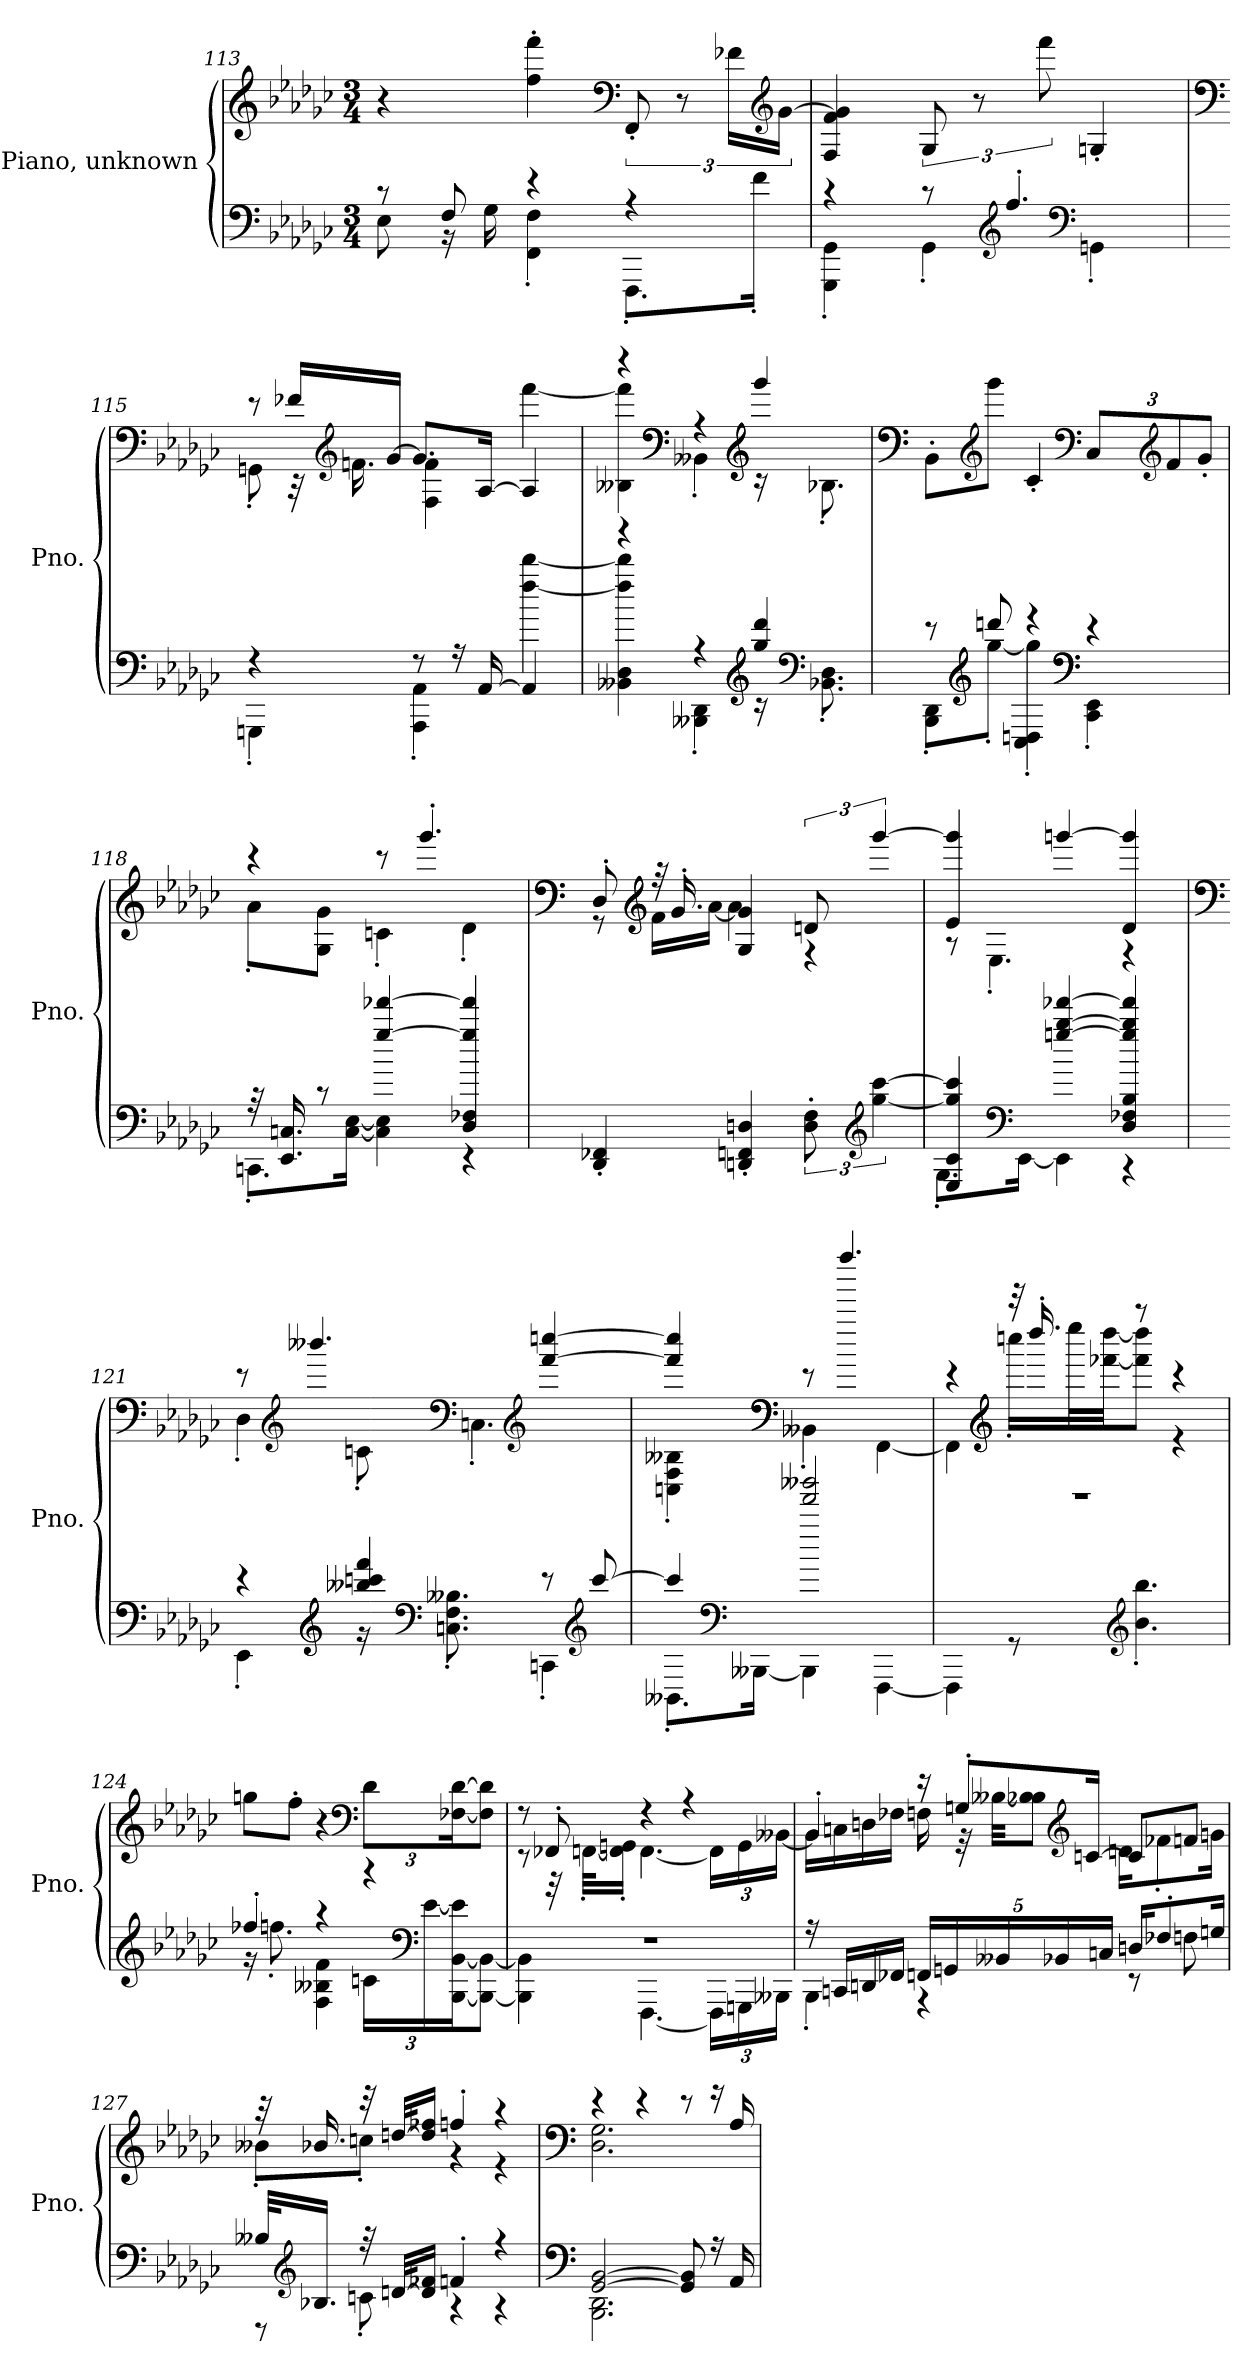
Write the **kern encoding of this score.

**kern	**kern
*part1	*part1
*staff2	*staff1
*I"Piano, unknown	*
*I'Pno.	*
*clefF4	*clefG2
*k[b-e-a-d-g-c-]	*k[b-e-a-d-g-c-]
*M3/4	*M3/4
=113	=113
*^	*
8r	8E-\	4r
8F/	16r	.
.	16G-\	.
4r	4FF\' 4F\'	4ff\' 4fff\'
*	*	*clefF4
4r	8.FFF'\L	12FF'/
.	.	12r
.	.	24f-X\LL
.	16f'\Jk	.
*	*	*clefG2
.	.	[24g-\JJ
=114	=114	=114
4r	4GGG-\' 4GG-\'	4F/ 4f/ 4g-/]
8r	4GG-'\	12G-/
.	.	12r
*clefG2	*	*
4.ff'/	.	.
.	.	12fff\
*clefF4	*	*
.	4GGn'\	4Gn'/
!!LO:PB:g=z
=115	=115	=115
*	*	*clefF4
*	*	*^
4r	4GGGn'\	8r	8GGn'\
.	.	16f-X/LL	32r
*	*	*clefG2	*
.	.	.	16.fn\
.	.	[16g-/JJ	.
8r	4AAA-\' 4AA-\'	8.g-/L]	4F\ 4f\
16r	.	.	.
[16AA-/	.	[16A-/Jk	.
4AA-/]	[4ff\ [4ddd-\	4A-/]	[4fff\
=116	=116	=116	=116
4r	4BB--X\ 4D-\ 4ff\] 4ddd-\]	4r	4B--X\ 4fff\]
*	*	*clefF4	*
4r	4BBB--X\' 4DD-\'	4r	4BB--X'\
*clefG2	*	*clefG2	*
4gg-/ 4ddd-/	16r	4ggg-/	16r
*clefF4	*	*	*
.	8.BB-X\' 8.D-\'	.	8.B-X'\
*	*	*v	*v
!!LO:LB:g=z
=117	=117	=117
*	*	*clefF4
8r	8BBB-\' 8DD-\'L	8BB-'\L
*clefG2	*	*clefG2
8dddn/	[8gg-'\J	8ggg-\J
4r	4C-\' 4Dn\' 4gg-\]'	4c-'/
*clefF4	*	*clefF4
*	*	*Xbrackettup
4r	4CC-\' 4EE-\'	12C-/L
*	*	*clefG2
.	.	12f/
.	.	12g-'/J
=118	=118	=118
*	*	*^
32r	8.CCn'\L	4r	8a-'\L
16.EE-/ 16.Cn/	.	.	.
8r	.	.	8G-\ 8g-\J
.	[16C\ [16E-\Jk	.	.
[4gg-/ [4fff-X/	4C\] 4E-\]	8r	4cn'\
.	.	4.ggg-'/	.
4D-/ 4F-X/ 4gg-/] 4fff-/]	4r	.	4d-'\
*v	*v	*	*
=119	=119	=119
*	*clefF4	*
4DD-/' 4FF-X/'	8D-'/	8r
*	*clefG2	*
.	32r	16f\LL
.	16.g-'/	.
.	.	[16a-\JJ
4DDn/' 4FFn/' 4Dn/'	4G-/ 4g-/	4a-\]
*	*brackettup	*
12D\' 12F\'	12dn/	4r
*clefG2	*	*
[6gg-\ [6ccc-\	[6ggg-/	.
!!LO:LB:g=z	!!
=120	=120	=120
*^	*	*
4E-/ 4c-/ 4gg-/] 4ccc-/]	8.G-'\L	4e-/ 4ggg-/]	8r
.	.	.	4.E-'\
*clefF4	*	*	*
.	[16EE-\Jk	.	.
[4ggn/ [4bb-/ [4fff-X/	4EE-\]	[4gggn/	.
4D-/ 4F-X/ 4B-/ 4gg/] 4bb-/] 4fff-/]	4r	4d-/ 4ggg/]	4r
=121	=121	=121	=121
*	*	*clefF4	*
4r	4EE-'\	8r	4D-'\
*	*	*clefG2	*
.	.	4.bbb--X/	.
*clefG2	*	*	*
4bb--X/ 4cccn/ 4fff/	16r	.	8cn'\
*clefF4	*	*	*
.	8.Cn\' 8.F\' 8.B--X\'	.	.
*	*	*clefF4	*
.	.	.	4.Cn'\
*	*	*clefG2	*
8r	4CCn'\	[4fff/ [4ccccn/	.
*clefG2	*	*	*
[8ccc/	.	.	.
!!LO:LB:g=z	!!
=122	=122	=122	=122
4ccc/]	8.BB--X'\L	4fff/] 4cccc/]	4Cn\' 4F\' 4B--X\'
*clefF4	*	*	*
.	[16BBB--X\Jk	.	.
*	*	*clefF4	*
2fff/ 2bbb--X/	4BBB--\]	8r	4BB--X'\
.	.	4.ffff/	.
.	[4FFF\	.	[4FF\
=123	=123	=123	=123
2.r	4FFF\]	4r	4FF\]
*	*	*clefG2	*
.	8r	32r	16ccccn'\LL
.	.	16.dddd-'/	.
.	.	.	32eeee-\L
.	.	.	[32fff-X\ [32dddd-\JJ
*clefG2	*	*	*
.	4.b-\' 4.bb-\'	8r	8fff-\] 8dddd-\]J
.	.	4r	4r
*	*	*v	*v
=124	=124	=124
4ff-X'/	16r	8ggn\L
.	8.ffn'\	.
.	.	8ff'\J
4r	4F\ 4B--X\ 4f\	4r
*	*	*clefF4
*	*Xbrackettup	*Xbrackettup
4r	24cn\LL	12d-\L
*clefF4	*	*
.	[24e-\	.
.	[24BBB-\ [24BB-\ 24e-\]J	[24F-X\ [24d-\K
.	8BBB-\_ 8BB-\_J	8F-\] 8d-\]J
!!LO:LB:g=z
=125	=125	=125
*	*	*^
2.r	4BBB-\] 4BB-\]	8r	8r
.	.	8FF-X'/	32r
.	.	.	[32FFn'\KLL
.	.	.	16FF\]' 16GGn\'JJ
.	[4.FFF\	4r	[4.FF\
.	.	4r	.
.	24FFF\LL]	.	24FF\LL]
.	24GGGn\	.	24GG\
.	24BBB--X\JJ	.	[24BB--X\JJ
=126	=126	=126	=126
16r	4BBB-'\	4BB-'/	16BB--\LL]
16CCn/LL	.	.	16Cn\
16DDn/	.	.	16Dn\
16FF-X/JJ	.	.	16F-X\JJ
20FFn/LL	4r	16r	16Fn\
20GGn/	.	.	.
.	.	8Gn'/L	32r
.	.	.	[32B--X\KKL
20BB--X/	.	.	.
.	.	.	8B--\] 8B-X\J
20BB-X/	.	.	.
*	*	*clefG2	*
.	.	[16cn/Jk	.
20Cn/JJ	.	.	.
16Dn/KL	8r	8c/L]	16dn\KL
8F-X'/	.	.	8f-X'\
.	8Fn\	8fn/J	.
16Gn/Jk	.	.	16gn\Jk
!!LO:LB:g=z	!!
=127	=127	=127	=127
32B--X/KLL	8r	32r	8b--X'\L
*clefG2	*	*	*
16.B-X/JJ	.	16.b-X/	.
32r	8cn'\	32r	8ccn'\J
[32dn/KLL	.	[32ddn/KLL	.
16d/] 16f-X/JJ	.	16dd/] 16ff-X/JJ	.
4fn'/	4r	4ffn'/	4r
4r	4r	4r	4r
=128	=128	=128	=128
*clefF4	*	*clefF4	*
[2GG-/ [2BB-/	2.BBB-\ 2.DD-\	4r	2.D-\ 2.G-\
.	.	4r	.
8GG-/] 8BB-/]	.	8r	.
16r	.	16r	.
16AA-/	.	16A-/	.
*v	*v	*	*
*	*v	*v
=	=
*-	*-
